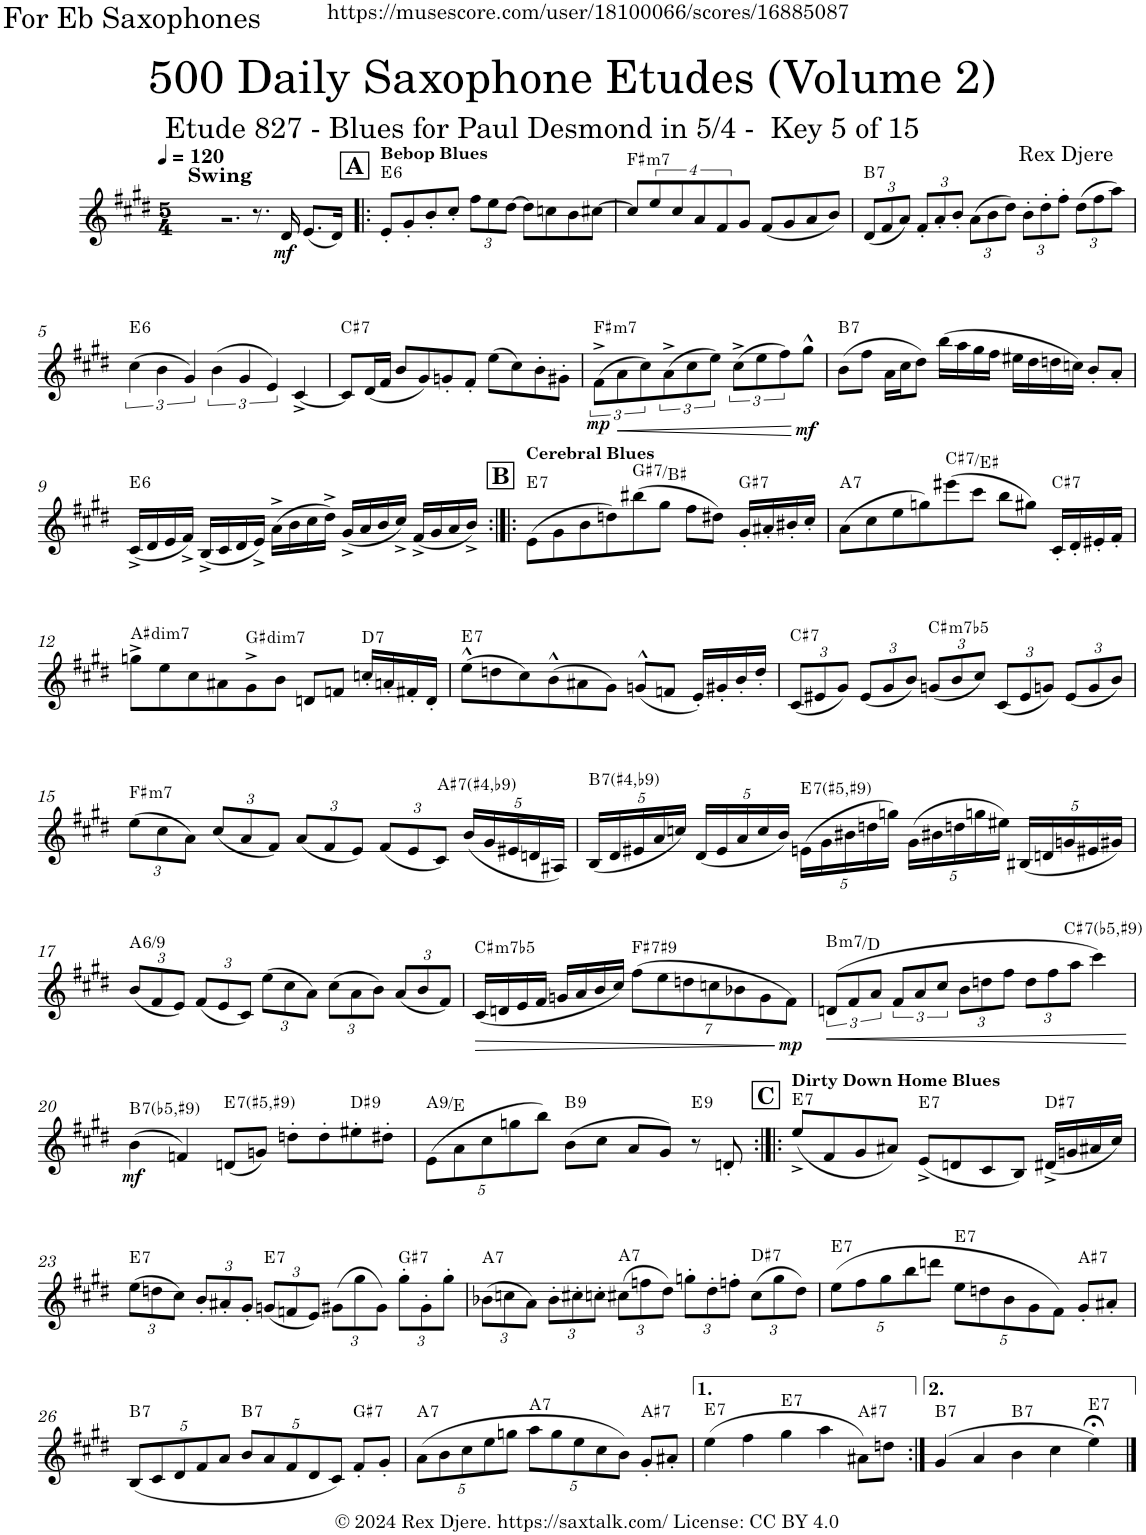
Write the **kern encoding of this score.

**kern	**dynam	**harte
*part1	*part1	*part1
*staff1	*staff1	*
*I"Alto Saxophone	*	*
*I'A. Sax.	*	*
*clefG2	*	*
*Trd5c9	*	*
*k[f#c#g#d#]	*	*
*M5/4	*	*
*MM120	*	*
=1	=1	=1
!LO:TX:a:B:t=Swing	!	!
2.rg	.	.
8.r	.	.
!	!LO:DY:b	!
16d#/	mf	.
(8.e/L	.	.
16d#/Jk)	.	.
!!LO:REH:place=s1:a:B:cj:fs=14:t=A
=2!|:	=2!|:	=2!|:
!LO:TX:a:B:t=Bebop Blues	!	!LO:H:kt=6
8e'/L	.	E:maj6
8g#'/	.	.
8b'/	.	.
8cc#'/J	.	.
*Xbrackettup	*	*
12ff#\L	.	.
12ee\	.	.
[12dd#\J	.	.
8dd#\L]	.	.
8ccn\	.	.
8b\	.	.
[8cc#X\J	.	.
=3	=3	=3
!	!	!LO:H:kt=m7
8cc#/L]	.	F#:min7
8ee/	.	.
8cc#/	.	.
8a/	.	.
8f#/	.	.
8g#/J	.	.
(8f#/L	.	.
8g#/	.	.
8a/	.	.
8b/J)	.	.
=4	=4	=4
!	!	!LO:H:kt=7
(12d#/L	.	B:7
12f#/	.	.
12a/J)	.	.
12f#'/L	.	.
12a'/	.	.
12b'/J	.	.
(12a\L	.	.
12b\	.	.
12dd#\J)	.	.
12b'\L	.	.
12dd#'\	.	.
12ff#'\J	.	.
(12dd#\L	.	.
12ff#\	.	.
12aa\J)	.	.
!!LO:LB:g=z
=5	=5	=5
*brackettup	*	*
!	!	!LO:H:kt=6
(6cc#\	.	E:maj6
6b\	.	.
6g#/)	.	.
(6b\	.	.
6g#/	.	.
6e/)	.	.
[4c#^/	.	.
=6	=6	=6
!	!	!LO:H:kt=7
8c#/L]	.	C#:7
(16d#/L	.	.
16f#/JJ	.	.
8b/L	.	.
8g#/)	.	.
8gn'/	.	.
8f#'/J	.	.
(8ee\L	.	.
8cc#\)	.	.
8b'\	.	.
8g#X'\J	.	.
=7	=7	=7
!	!LO:DY:b	!LO:H:kt=m7
(8f#^\L	mp	F#:min7
!	!LO:HP:b	!
8a\	<	.
8cc#\)	.	.
(8a^\	.	.
8cc#\	.	.
8ee\J)	.	.
(8cc#^\L	.	.
8ee\	.	.
8ff#\)	.	.
!	!LO:DY:n=1:b	!
8gg#^^\J	[ mf	.
=8	=8	=8
!	!	!LO:H:kt=7
(8b\L	.	B:7
8ff#\J	.	.
16a\LL	.	.
16cc#\J	.	.
8dd#\J)	.	.
(16bb\LL	.	.
16aa\	.	.
16gg#\	.	.
16ff#\JJ	.	.
16ee#X\LL	.	.
16dd#\	.	.
16ddn\	.	.
16ccn\JJ)	.	.
8b'/L	.	.
8a'/J	.	.
!!LO:LB:g=z
=9	=9	=9
!	!	!LO:H:kt=6
(16c#^/LL	.	E:maj6
16d#/	.	.
16e/	.	.
16f#^/JJ)	.	.
(16B^/LL	.	.
16c#/	.	.
16d#/	.	.
16e^/JJ)	.	.
(16a^\LL	.	.
16b\	.	.
16cc#\	.	.
16dd#^\JJ)	.	.
(16g#^/LL	.	.
16a/	.	.
16b/	.	.
16cc#^/JJ)	.	.
(16f#^/LL	.	.
16g#/	.	.
16a/	.	.
16b^/JJ)	.	.
!!LO:REH:place=s1:a:B:cj:fs=14:t=B
=10:|!|:	=10:|!|:	=10:|!|:
!LO:TX:a:B:t=Cerebral Blues	!	!LO:H:kt=7
(8e\L	.	E:7
8g#\	.	.
8b\	.	.
8ddn\)	.	.
!	!	!LO:H:kt=7
(8bb#X\	.	G#:7/3
8gg#\J	.	.
8ff#\L	.	.
8dd#X\J)	.	.
!	!	!LO:H:kt=7
16g#'/LL	.	G#:7
16a#X'/	.	.
16b#X'/	.	.
16cc#'/JJ	.	.
=11	=11	=11
!	!	!LO:H:kt=7
(8a\L	.	A:7
8cc#\	.	.
8ee\	.	.
8ggn\)	.	.
!	!	!LO:H:kt=7
(8eee#X\	.	C#:7/3
8ccc#\J	.	.
8bb\L	.	.
8gg#X\J)	.	.
!	!	!LO:H:kt=7
16c#'/LL	.	C#:7
16d#'/	.	.
16e#X'/	.	.
16f#'/JJ	.	.
!!LO:LB:g=z
=12	=12	=12
*k[f#c#g#d#]	*	*
!	!	!LO:H:kt=dim7
8ggn^\L	.	A#:dim7
8ee\	.	.
8cc#\	.	.
8a#X\	.	.
!	!	!LO:H:kt=dim7
8g#^\	.	G#:dim7
8b\J	.	.
8dn/L	.	.
8fn/J	.	.
!	!	!LO:H:kt=7
16ccn'/LL	.	D:7
16an'/	.	.
16f#X'/	.	.
16d'/JJ	.	.
=13	=13	=13
!	!	!LO:H:kt=7
(8ee^^\L	.	E:7
8ddn\	.	.
8cc#\)	.	.
(8b^^\	.	.
8a#X\	.	.
8g#\J)	.	.
(8gn^^/L	.	.
8fn/J	.	.
16e'/LL)	.	.
16g#X'/	.	.
16b'/	.	.
16dd'/JJ	.	.
=14	=14	=14
*Xbrackettup	*	*
!	!	!LO:H:kt=7
(12c#/L	.	C#:7
12e#X/	.	.
12g#/J)	.	.
(12e#/L	.	.
12g#/	.	.
12b/J)	.	.
!	!	!LO:H:kt=m7b5
(12gn/L	.	C#:hdim7
12b/	.	.
12cc#/J)	.	.
(12c#/L	.	.
12e#/	.	.
12gn/J)	.	.
(12e#/L	.	.
12g/	.	.
12b/J)	.	.
!!LO:LB:g=z
=15	=15	=15
!	!	!LO:H:kt=m7
(12ee\L	.	F#:min7
12cc#\	.	.
12a\J)	.	.
(12cc#/L	.	.
12a/	.	.
12f#/J)	.	.
(12a/L	.	.
12f#/	.	.
12e/J)	.	.
(12f#/L	.	.
12e/	.	.
12c#/J)	.	.
!	!	!LO:H:kt=7
(20b/LL	.	A#:7(#4,b9)
20g#/	.	.
20e#X/	.	.
20dn/	.	.
20A#X/JJ)	.	.
=16	=16	=16
!	!	!LO:H:kt=7
(20B/LL	.	B:7(#4,b9)
20d#/	.	.
20e#X/	.	.
20a/	.	.
20ccn/JJ)	.	.
(20d#/LL	.	.
20e#/	.	.
20a/	.	.
20cc/	.	.
20b/JJ)	.	.
!	!	!LO:H:kt=7
(20en\LL	.	E:(3,#5,b7,#9)
20g#\	.	.
20b#X\	.	.
20ddn\	.	.
20ggn\JJ)	.	.
(20g#\LL	.	.
20b#X\	.	.
20ddn\	.	.
20ggn\	.	.
20ee#X\JJ)	.	.
(20B#X/LL	.	.
20dn/	.	.
20gn/	.	.
20e#X/	.	.
20g#X/JJ)	.	.
!!LO:LB:g=z
=17	=17	=17
!	!	!LO:H:kt=/6
(12b/L	.	A:maj6(9)
12f#/	.	.
12e/J)	.	.
(12f#/L	.	.
12e/	.	.
12c#/J)	.	.
(12ee\L	.	.
12cc#\	.	.
12a\J)	.	.
(12cc#\L	.	.
12a\	.	.
12b\J)	.	.
(12a/L	.	.
12b/	.	.
12f#/J)	.	.
=18	=18	=18
!	!LO:HP:b	!LO:H:kt=m7b5
(16c#/LL	>	C#:hdim7
16dn/	.	.
16e/	.	.
16f#/JJ	.	.
16gn/LL	.	.
16a/	.	.
16b/	.	.
16cc#/JJ)	.	.
!	!	!LO:H:kt=7
(28%3ff#\L	.	F#:7(#9)
28%3ee\	.	.
28%3ddn\	.	.
28%3ccn\	.	.
28%3b-X\	.	.
28%3g\	.	.
!	!LO:DY:n=1:b	!
28%3f#\J)	] mp	.
=19	=19	=19
*brackettup	*	*
!	!LO:HP:b	!LO:H:kt=m7
(12dn/L	<	B:min7/b3
12f#/	.	.
12a/J	.	.
12f#/L	.	.
12a/	.	.
12cc#/J	.	.
*Xbrackettup	*	*
12b\L	.	.
12ddn\	.	.
12ff#\J	.	.
12dd\L	.	.
12ff#\	.	.
12aa\J	.	.
!	!	!LO:H:kt=7
4ccc#\)	.	C#:(3,b5,b7,#9)
.	[	.
!!LO:LB:g=z
=20	=20	=20
*k[f#c#g#d#]	*	*
!	!LO:DY:b	!LO:H:kt=7
(4b\	mf	B:(3,b5,b7,#9)
4fn/)	.	.
!	!	!LO:H:kt=7
(8dn/L	.	E:(3,#5,b7,#9)
8gn/J)	.	.
8ddn'\L	.	.
8dd'\	.	.
!	!	!LO:H:kt=9
8ee#X'\	.	D#:9
8dd#X'\J	.	.
=21	=21	=21
!	!	!LO:H:kt=9
(10e\L	.	A:9/5
10a\	.	.
10cc#\	.	.
10ggn\	.	.
10bb\J)	.	.
!	!	!LO:H:kt=9
(8b\L	.	B:9
8cc#\J	.	.
8a/L	.	.
8g#/J)	.	.
!	!	!LO:H:kt=9
8r	.	E:9
8dn'/	.	.
!!LO:REH:place=s1:a:B:cj:fs=14:t=C
=22:|!|:	=22:|!|:	=22:|!|:
!LO:TX:a:B:t=Dirty Down Home Blues	!	!LO:H:kt=7
(8ee^/L	.	E:7
8f#/	.	.
8g#/	.	.
8a#X/J)	.	.
!	!	!LO:H:kt=7
(8e^/L	.	E:7
8dn/	.	.
8c#/	.	.
8B/J)	.	.
!	!	!LO:H:kt=7
(16d#X^/LL	.	D#:7
16gn/	.	.
16a#X/	.	.
16cc#/JJ)	.	.
!!LO:LB:g=z
=23	=23	=23
!	!	!LO:H:kt=7
(12ee\L	.	E:7
12ddn\	.	.
12cc#\J)	.	.
12b'/L	.	.
12a#X'/	.	.
12g#'/J	.	.
!	!	!LO:H:kt=7
(12gn/L	.	E:7
12fn/	.	.
12e/J)	.	.
(12g#X\L	.	.
12gg#\	.	.
12g#\J)	.	.
!	!	!LO:H:kt=7
12gg#'\L	.	G#:7
12g#'\	.	.
12gg#'\J	.	.
=24	=24	=24
!	!	!LO:H:kt=7
(12b-X\L	.	A:7
12ccn\	.	.
12a\J)	.	.
12b-'\L	.	.
12cc#X'\	.	.
12ccn'\J	.	.
!	!	!LO:H:kt=7
(12cc#X\L	.	A:7
12ffn\	.	.
12dd#\J)	.	.
12ggn'\L	.	.
12dd#'\	.	.
12ffn'\J	.	.
!	!	!LO:H:kt=7
(12cc#\L	.	D#:7
12gg\	.	.
12dd#\J)	.	.
=25	=25	=25
!	!	!LO:H:kt=7
(10ee\L	.	E:7
10ff#\	.	.
10gg#\	.	.
10bb\	.	.
10dddn\J	.	.
!	!	!LO:H:kt=7
10ee\L	.	E:7
10ddn\	.	.
10b\	.	.
10g#\	.	.
10f#\J)	.	.
!	!	!LO:H:kt=7
8g#'/L	.	A#:7
8a#X'/J	.	.
!!LO:LB:g=z
=26	=26	=26
!	!	!LO:H:kt=7
(10B/L	.	B:7
10c#/	.	.
10d#/	.	.
10f#/	.	.
10a/J	.	.
!	!	!LO:H:kt=7
10b/L	.	B:7
10a/	.	.
10f#/	.	.
10d#/	.	.
10c#/J)	.	.
!	!	!LO:H:kt=7
8f#'/L	.	G#:7
8g#'/J	.	.
=27	=27	=27
!	!	!LO:H:kt=7
(10a\L	.	A:7
10b\	.	.
10cc#\	.	.
10ee\	.	.
10ggn\J	.	.
!	!	!LO:H:kt=7
10aa\L	.	A:7
10gg\	.	.
10ee\	.	.
10cc#\	.	.
10b\J)	.	.
!	!	!LO:H:kt=7
8g#'/L	.	A#:7
8a#X'/J	.	.
=28	=28	=28
!	!	!LO:H:kt=7
(4ee\	.	E:7
4ff#\	.	.
!	!	!LO:H:kt=7
4gg#\	.	E:7
4aa\	.	.
!	!	!LO:H:kt=7
8a#X\L)	.	A#:7
8ddn\J	.	.
=29:|!	=29:|!	=29:|!
!	!	!LO:H:kt=7
(4g#/	.	B:7
4a/	.	.
!	!	!LO:H:kt=7
4b\	.	B:7
4cc#\	.	.
!	!	!LO:H:kt=7
4ee;<\)	.	E:7
==	==	==
*-	*-	*-
